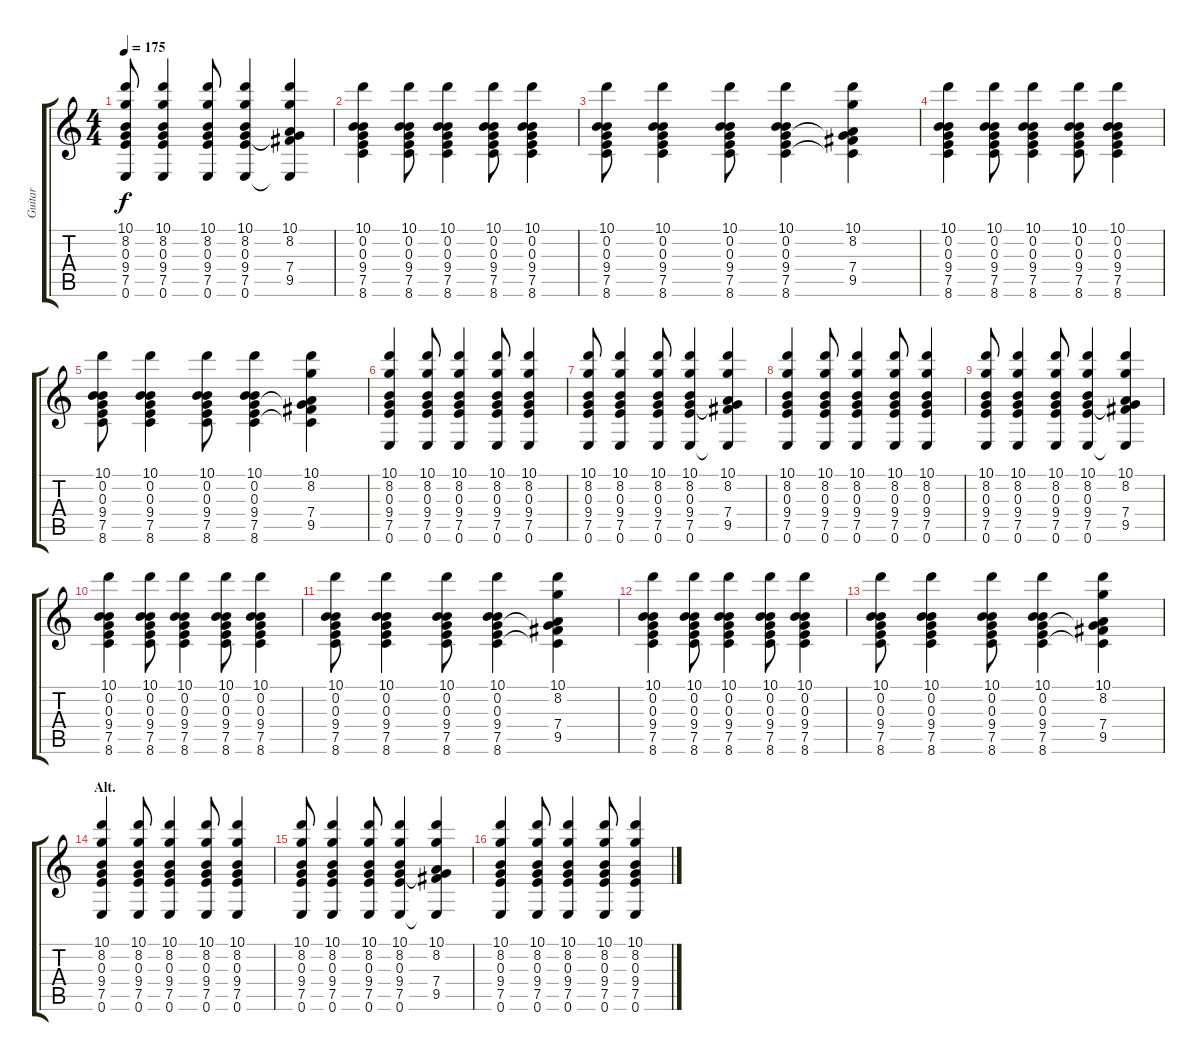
\track ("Guitar" "Guitar") {mute instrument acousticguitarsteel}
\staff {score tabs}
\tuning (E4 B3 G3 D3 A2 E2) {hide}
\ts (4 4)
\tempo 175
\clef g2
\ks c
(10.1 8.2 0.3 9.4 7.5 0.6).8{dy f} (10.1 8.2 0.3 9.4 7.5 0.6).4 (10.1 8.2 0.3 9.4 7.5 0.6).8 (10.1 8.2 0.3 9.4 7.5 0.6).4 (10.1 8.2 0.3{t} 7.4 9.5 0.6{t}).4 |
(10.1 0.2 0.3 9.4 7.5 8.6).4 (10.1 0.2 0.3 9.4 7.5 8.6).8 (10.1 0.2 0.3 9.4 7.5 8.6).4 (10.1 0.2 0.3 9.4 7.5 8.6).8 (10.1 0.2 0.3 9.4 7.5 8.6).4 |
(10.1 0.2 0.3 9.4 7.5 8.6).8 (10.1 0.2 0.3 9.4 7.5 8.6).4 (10.1 0.2 0.3 9.4 7.5 8.6).8 (10.1 0.2 0.3 9.4 7.5 8.6).4 (10.1 8.2 0.3{t} 7.4 9.5 8.6{t}).4 |
(10.1 0.2 0.3 9.4 7.5 8.6).4 (10.1 0.2 0.3 9.4 7.5 8.6).8 (10.1 0.2 0.3 9.4 7.5 8.6).4 (10.1 0.2 0.3 9.4 7.5 8.6).8 (10.1 0.2 0.3 9.4 7.5 8.6).4 |
(10.1 0.2 0.3 9.4 7.5 8.6).8 (10.1 0.2 0.3 9.4 7.5 8.6).4 (10.1 0.2 0.3 9.4 7.5 8.6).8 (10.1 0.2 0.3 9.4 7.5 8.6).4 (10.1 8.2 0.3{t} 7.4 9.5 8.6{t}).4 |
(10.1 8.2 0.3 9.4 7.5 0.6).4 (10.1 8.2 0.3 9.4 7.5 0.6).8 (10.1 8.2 0.3 9.4 7.5 0.6).4 (10.1 8.2 0.3 9.4 7.5 0.6).8 (10.1 8.2 0.3 9.4 7.5 0.6).4 |
(10.1 8.2 0.3 9.4 7.5 0.6).8 (10.1 8.2 0.3 9.4 7.5 0.6).4 (10.1 8.2 0.3 9.4 7.5 0.6).8 (10.1 8.2 0.3 9.4 7.5 0.6).4 (10.1 8.2 0.3{t} 7.4 9.5 0.6{t}).4 |
(10.1 8.2 0.3 9.4 7.5 0.6).4 (10.1 8.2 0.3 9.4 7.5 0.6).8 (10.1 8.2 0.3 9.4 7.5 0.6).4 (10.1 8.2 0.3 9.4 7.5 0.6).8 (10.1 8.2 0.3 9.4 7.5 0.6).4 |
(10.1 8.2 0.3 9.4 7.5 0.6).8 (10.1 8.2 0.3 9.4 7.5 0.6).4 (10.1 8.2 0.3 9.4 7.5 0.6).8 (10.1 8.2 0.3 9.4 7.5 0.6).4 (10.1 8.2 0.3{t} 7.4 9.5 0.6{t}).4 |
(10.1 0.2 0.3 9.4 7.5 8.6).4 (10.1 0.2 0.3 9.4 7.5 8.6).8 (10.1 0.2 0.3 9.4 7.5 8.6).4 (10.1 0.2 0.3 9.4 7.5 8.6).8 (10.1 0.2 0.3 9.4 7.5 8.6).4 |
(10.1 0.2 0.3 9.4 7.5 8.6).8 (10.1 0.2 0.3 9.4 7.5 8.6).4 (10.1 0.2 0.3 9.4 7.5 8.6).8 (10.1 0.2 0.3 9.4 7.5 8.6).4 (10.1 8.2 0.3{t} 7.4 9.5 8.6{t}).4 |
(10.1 0.2 0.3 9.4 7.5 8.6).4 (10.1 0.2 0.3 9.4 7.5 8.6).8 (10.1 0.2 0.3 9.4 7.5 8.6).4 (10.1 0.2 0.3 9.4 7.5 8.6).8 (10.1 0.2 0.3 9.4 7.5 8.6).4 |
(10.1 0.2 0.3 9.4 7.5 8.6).8 (10.1 0.2 0.3 9.4 7.5 8.6).4 (10.1 0.2 0.3 9.4 7.5 8.6).8 (10.1 0.2 0.3 9.4 7.5 8.6).4 (10.1 8.2 0.3{t} 7.4 9.5 8.6{t}).4 |
\section ("" "Alt.")
(10.1 8.2 0.3 9.4 7.5 0.6).4 (10.1 8.2 0.3 9.4 7.5 0.6).8 (10.1 8.2 0.3 9.4 7.5 0.6).4 (10.1 8.2 0.3 9.4 7.5 0.6).8 (10.1 8.2 0.3 9.4 7.5 0.6).4 |
(10.1 8.2 0.3 9.4 7.5 0.6).8 (10.1 8.2 0.3 9.4 7.5 0.6).4 (10.1 8.2 0.3 9.4 7.5 0.6).8 (10.1 8.2 0.3 9.4 7.5 0.6).4 (10.1 8.2 0.3{t} 7.4 9.5 0.6{t}).4 |
(10.1 8.2 0.3 9.4 7.5 0.6).4 (10.1 8.2 0.3 9.4 7.5 0.6).8 (10.1 8.2 0.3 9.4 7.5 0.6).4 (10.1 8.2 0.3 9.4 7.5 0.6).8 (10.1 8.2 0.3 9.4 7.5 0.6).4
